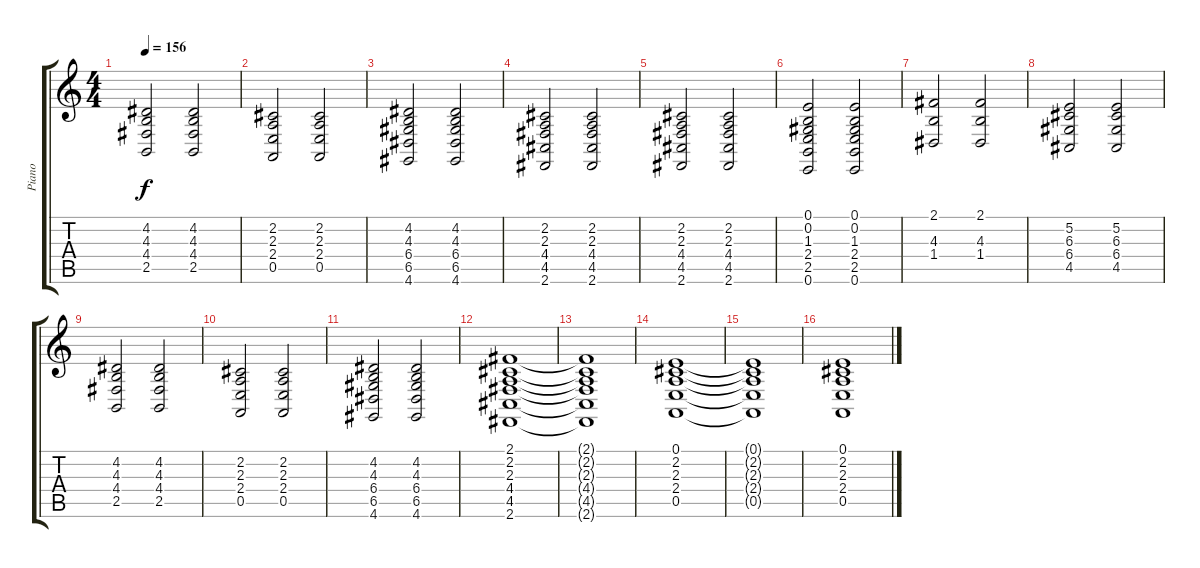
\track ("Piano" "Piano") {instrument electricpiano2}
\staff {score tabs}
\tuning (E4 B3 G3 D3 A2 E2) {hide}
\ts (4 4)
\tempo 156
\clef g2
\ks c
(4.2 4.3 4.4 2.5).2{dy f} (4.2 4.3 4.4 2.5).2 |
(2.2 2.3 2.4 0.5).2 (2.2 2.3 2.4 0.5).2 |
(4.2 4.3 6.4 6.5 4.6).2 (4.2 4.3 6.4 6.5 4.6).2 |
(2.2 2.3 4.4 4.5 2.6).2 (2.2 2.3 4.4 4.5 2.6).2 |
(2.2 2.3 4.4 4.5 2.6).2 (2.2 2.3 4.4 4.5 2.6).2 |
(0.1 0.2 1.3 2.4 2.5 0.6).2 (0.1 0.2 1.3 2.4 2.5 0.6).2 |
(2.1 4.3 1.4).2 (2.1 4.3 1.4).2 |
(5.2 6.3 6.4 4.5).2 (5.2 6.3 6.4 4.5).2 |
(4.2 4.3 4.4 2.5).2 (4.2 4.3 4.4 2.5).2 |
(2.2 2.3 2.4 0.5).2 (2.2 2.3 2.4 0.5).2 |
(4.2 4.3 6.4 6.5 4.6).2 (4.2 4.3 6.4 6.5 4.6).2 |
(2.1 2.2 2.3 4.4 4.5 2.6).1 |
(2.1{t} 2.2{t} 2.3{t} 4.4{t} 4.5{t} 2.6{t}).1 |
(0.1 2.2 2.3 2.4 0.5).1 |
(0.1{t} 2.2{t} 2.3{t} 2.4{t} 0.5{t}).1 |
(0.1 2.2 2.3 2.4 0.5).1
